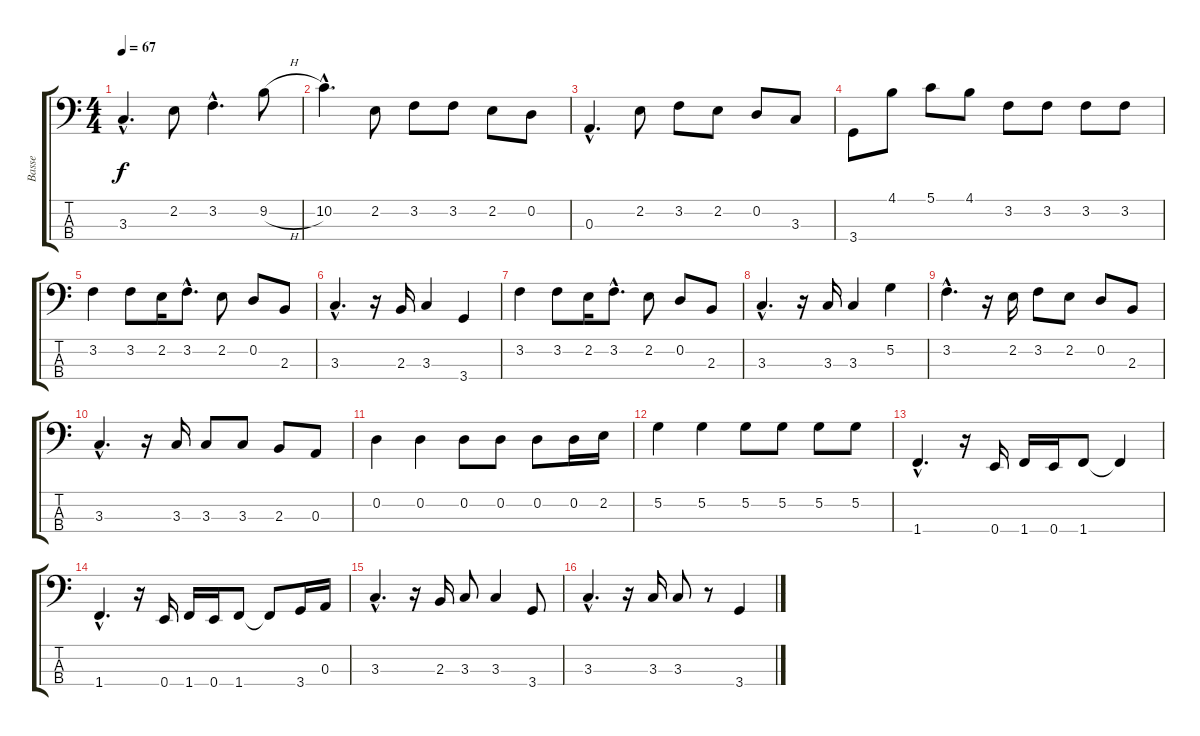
\track ("Basse" "Basse") {instrument electricbasspick}
\staff {score tabs}
\tuning (G2 D2 A1 E1) {hide}
\ts (4 4)
\tempo 67
\clef f4
\ks c
3.3{hac}.4{d dy f} 2.2.8 3.2{hac}.4{d} 9.2{h}.8 |
10.2{hac}.4{d} 2.2.8 3.2.8 3.2.8 2.2.8 0.2.8 |
0.3{hac}.4{d} 2.2.8 3.2.8 2.2.8 0.2.8 3.3.8 |
3.4.8 4.1.8 5.1.8 4.1.8 3.2.8 3.2.8 3.2.8 3.2.8 |
3.2.4 3.2.8 2.2.16 3.2{hac}.8{d} 2.2.8 0.2.8 2.3.8 |
3.3{hac}.4{d} r.16 2.3.16 3.3.4 3.4.4 |
3.2.4 3.2.8 2.2.16 3.2{hac}.8{d} 2.2.8 0.2.8 2.3.8 |
3.3{hac}.4{d} r.16 3.3.16 3.3.4 5.2.4 |
3.2{hac}.4{d} r.16 2.2.16 3.2.8 2.2.8 0.2.8 2.3.8 |
3.3{hac}.4{d} r.16 3.3.16 3.3.8 3.3.8 2.3.8 0.3.8 |
0.2.4 0.2.4 0.2.8 0.2.8 0.2.8 0.2.16 2.2.16 |
5.2.4 5.2.4 5.2.8 5.2.8 5.2.8 5.2.8 |
1.4{hac}.4{d} r.16 0.4.16 1.4.16 0.4.16 1.4.8 1.4{t}.4 |
1.4{hac}.4{d} r.16 0.4.16 1.4.16 0.4.16 1.4.8 1.4{t}.8 3.4.16 0.3.16 |
3.3{hac}.4{d} r.16 2.3.16 3.3.8 3.3.4 3.4.8 |
3.3{hac}.4{d} r.16 3.3.16 3.3.8 r.8 3.4.4
